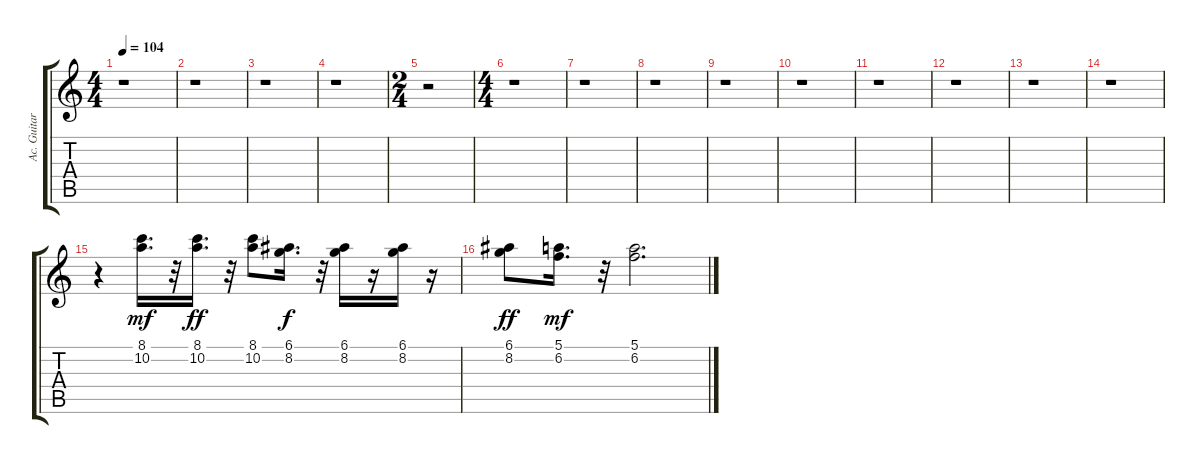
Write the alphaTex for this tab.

\track ("Ac. Guitar" "Ac. Guitar") {instrument acousticguitarsteel}
\staff {score tabs}
\tuning (E4 B3 G3 D3 A2 E2) {hide}
\ts (4 4)
\tempo 104
\clef g2
\ks c
r.1{dy ff} |
r.1 |
r.1 |
r.1 |
\ts (2 4)
r.2 |
\ts (4 4)
r.1 |
r.1 |
r.1 |
r.1 |
r.1 |
r.1 |
r.1 |
r.1 |
r.1 |
r.4 (8.1 10.2).16{d dy mf} r.32 (8.1 10.2).16{d dy ff} r.32 (8.1 10.2).8 (6.1 8.2).16{d dy f} r.32 (6.1 8.2).16 r.16 (6.1 8.2).16 r.16 |
(6.1 8.2).8{dy ff} (5.1 6.2).16{d dy mf} r.32 (5.1 6.2).2{d}
